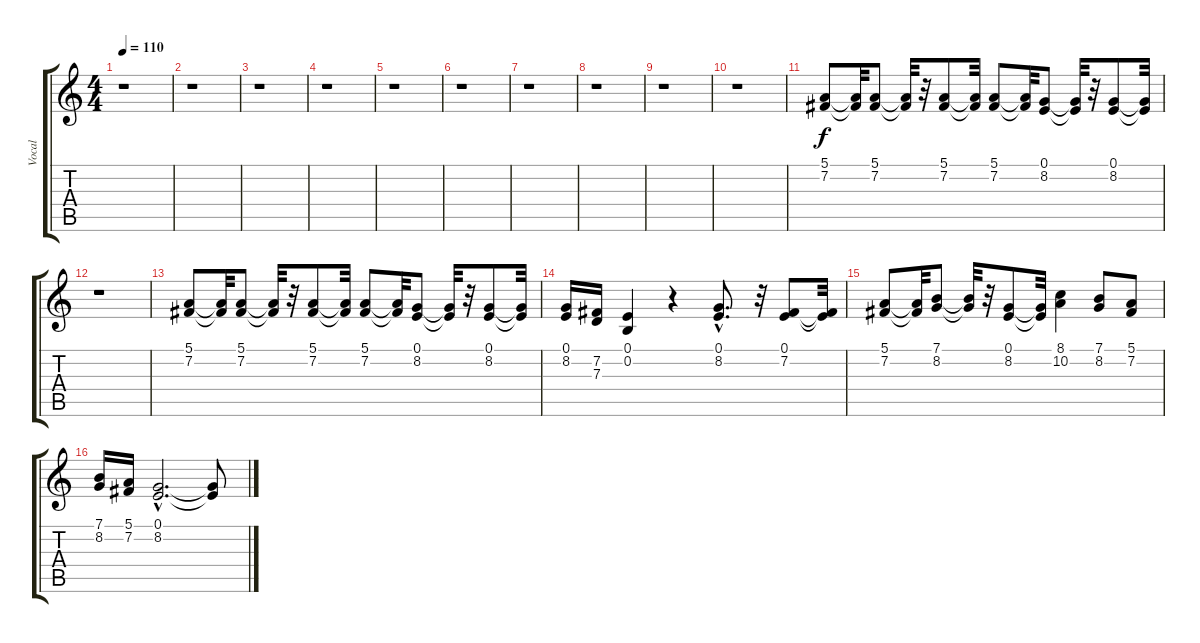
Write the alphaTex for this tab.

\track ("Vocal" "Vocal") {instrument synthvoice}
\staff {score tabs}
\tuning (E4 B3 G3 D3 A2 E2) {hide}
\ts (4 4)
\tempo 110
\clef g2
\ks c
r.1{dy f} |
r.1 |
r.1 |
r.1 |
r.1 |
r.1 |
r.1 |
r.1 |
r.1 |
r.1 |
(5.1 7.2).8 (5.1{t} 7.2{t}).32 (5.1 7.2).8 (5.1{t} 7.2{t}).32 r.32 (5.1 7.2).8 (5.1{t} 7.2{t}).32 (5.1 7.2).8 (5.1{t} 7.2{t}).32 (0.1 8.2).8 (0.1{t} 8.2{t}).32 r.32 (0.1 8.2).8 (0.1{t} 8.2{t}).32 |
r.1 |
(5.1 7.2).8 (5.1{t} 7.2{t}).32 (5.1 7.2).8 (5.1{t} 7.2{t}).32 r.32 (5.1 7.2).8 (5.1{t} 7.2{t}).32 (5.1 7.2).8 (5.1{t} 7.2{t}).32 (0.1 8.2).8 (0.1{t} 8.2{t}).32 r.32 (0.1 8.2).8 (0.1{t} 8.2{t}).32 |
(0.1 8.2).16 (7.2 7.3).16 (0.1 0.2).4 r.4 (0.1{hac} 8.2{hac}).8{d} r.32 (0.1 7.2).8 (0.1{t} 7.2{t}).32 |
(5.1 7.2).8 (5.1{t} 7.2{t}).32 (7.1 8.2).8 (7.1{t} 8.2{t}).32 r.32 (0.1 8.2).8 (0.1{t} 8.2{t}).32 (8.1 10.2).4 (7.1 8.2).8 (5.1 7.2).8 |
(7.1 8.2).16 (5.1 7.2).16 (0.1{hac} 8.2{hac}).2{d} (0.1{t} 8.2{t}).8
